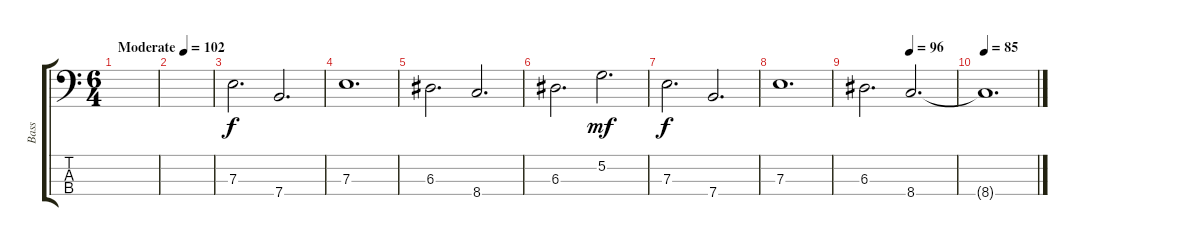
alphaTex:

\track ("Bass" "Bass") {instrument acousticbass}
\staff {score tabs}
\tuning (G2 D2 A1 E1) {hide}
\ts (6 4)
\tempo (102 "Moderate")
\clef f4
\ks c
|
|
7.3.2{d} 7.4.2{d} |
7.3.1{d} |
6.3.2{d} 8.4.2{d} |
6.3.2{d} 5.2.2{d dy mf} |
7.3.2{d dy f} 7.4.2{d} |
7.3.1{d} |
\tempo (96 0.5)
6.3.2{d} 8.4.2{d} |
\tempo 85
8.4{t}.1{d}
